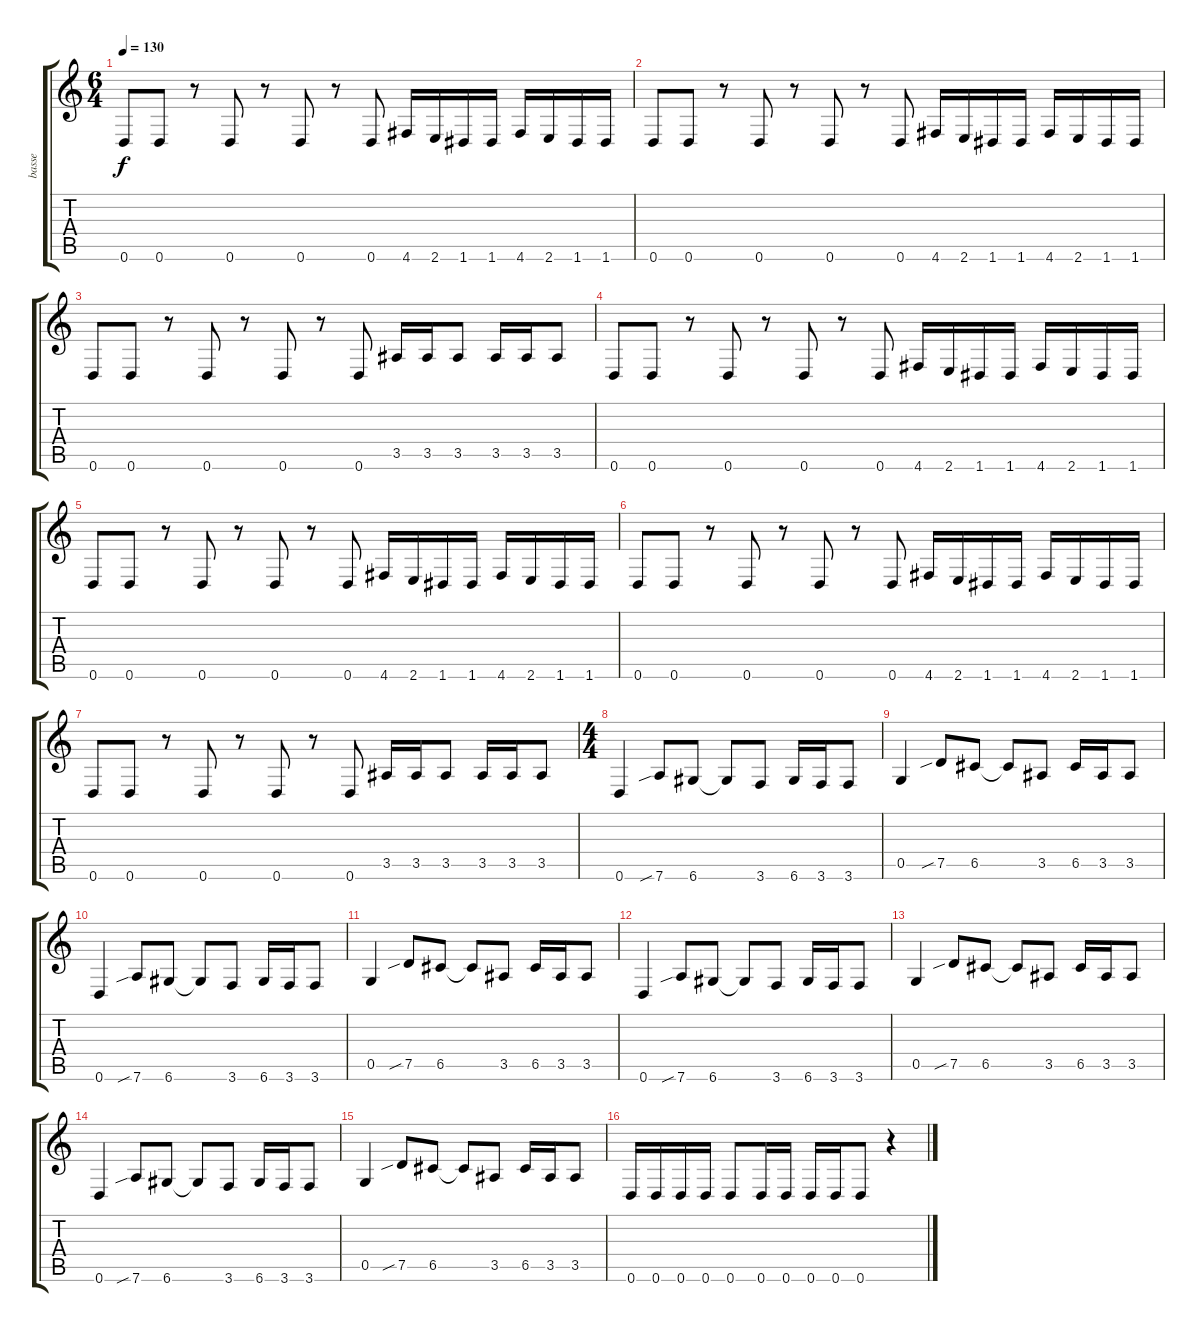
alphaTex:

\track ("basse" "basse") {instrument electricbasspick}
\staff {score tabs}
\tuning (D4 A3 F3 C3 G2 D2) {hide}
\ts (6 4)
\tempo 130
\clef g2
\ks c
0.6.8{dy f} 0.6.8 r.8 0.6.8 r.8 0.6.8 r.8 0.6.8 4.6.16 2.6.16 1.6.16 1.6.16 4.6.16 2.6.16 1.6.16 1.6.16 |
0.6.8 0.6.8 r.8 0.6.8 r.8 0.6.8 r.8 0.6.8 4.6.16 2.6.16 1.6.16 1.6.16 4.6.16 2.6.16 1.6.16 1.6.16 |
0.6.8 0.6.8 r.8 0.6.8 r.8 0.6.8 r.8 0.6.8 3.5.16 3.5.16 3.5.8 3.5.16 3.5.16 3.5.8 |
0.6.8 0.6.8 r.8 0.6.8 r.8 0.6.8 r.8 0.6.8 4.6.16 2.6.16 1.6.16 1.6.16 4.6.16 2.6.16 1.6.16 1.6.16 |
0.6.8 0.6.8 r.8 0.6.8 r.8 0.6.8 r.8 0.6.8 4.6.16 2.6.16 1.6.16 1.6.16 4.6.16 2.6.16 1.6.16 1.6.16 |
0.6.8 0.6.8 r.8 0.6.8 r.8 0.6.8 r.8 0.6.8 4.6.16 2.6.16 1.6.16 1.6.16 4.6.16 2.6.16 1.6.16 1.6.16 |
0.6.8 0.6.8 r.8 0.6.8 r.8 0.6.8 r.8 0.6.8 3.5.16 3.5.16 3.5.8 3.5.16 3.5.16 3.5.8 |
\ts (4 4)
0.6.4 7.6{sib}.8 6.6.8 6.6{t}.8 3.6.8 6.6.16 3.6.16 3.6.8 |
0.5.4 7.5{sib}.8 6.5.8 6.5{t}.8 3.5.8 6.5.16 3.5.16 3.5.8 |
0.6.4 7.6{sib}.8 6.6.8 6.6{t}.8 3.6.8 6.6.16 3.6.16 3.6.8 |
0.5.4 7.5{sib}.8 6.5.8 6.5{t}.8 3.5.8 6.5.16 3.5.16 3.5.8 |
0.6.4 7.6{sib}.8 6.6.8 6.6{t}.8 3.6.8 6.6.16 3.6.16 3.6.8 |
0.5.4 7.5{sib}.8 6.5.8 6.5{t}.8 3.5.8 6.5.16 3.5.16 3.5.8 |
0.6.4 7.6{sib}.8 6.6.8 6.6{t}.8 3.6.8 6.6.16 3.6.16 3.6.8 |
0.5.4 7.5{sib}.8 6.5.8 6.5{t}.8 3.5.8 6.5.16 3.5.16 3.5.8 |
0.6.16 0.6.16 0.6.16 0.6.16 0.6.8 0.6.16 0.6.16 0.6.16 0.6.16 0.6.8 r.4
